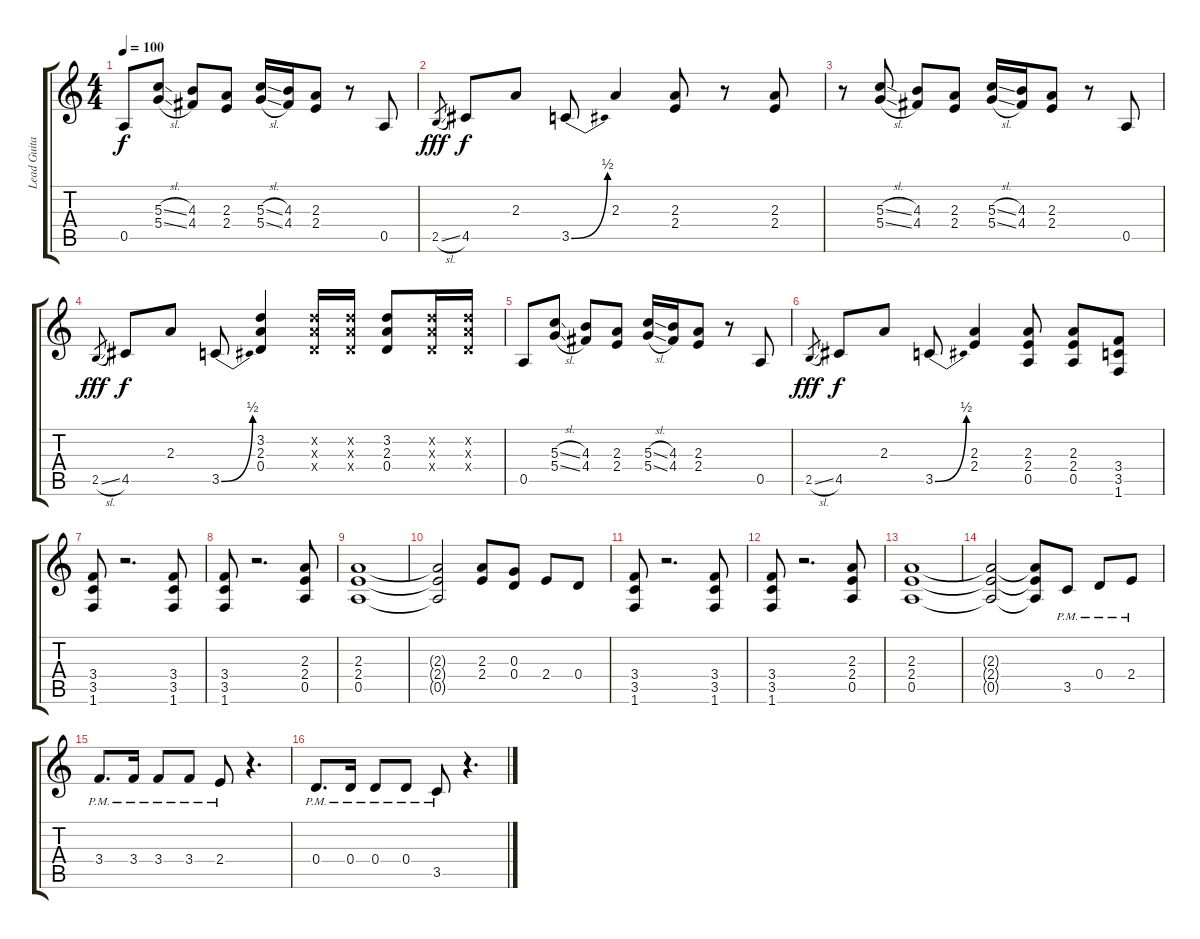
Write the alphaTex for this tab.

\track ("Lead Guitar" "Lead Guita") {instrument overdrivenguitar}
\staff {score tabs}
\tuning (E4 B3 G3 D3 A2 E2) {hide}
\ts (4 4)
\tempo 100
\clef g2
\ks c
0.5.8{dy f} (5.3{sl} 5.4{sl}).8 (4.3 4.4).8 (2.3 2.4).8 (5.3{sl} 5.4{sl}).16 (4.3 4.4).16 (2.3 2.4).8 r.8 0.5.8 |
2.5{sl}.8{gr dy fff} 4.5.8{dy f} 2.3.8 3.5{be (bend 0 0 60 2)}.8 2.3.4 (2.3 2.4).8 r.8 (2.3 2.4).8 |
r.8 (5.3{sl} 5.4{sl}).8 (4.3 4.4).8 (2.3 2.4).8 (5.3{sl} 5.4{sl}).16 (4.3 4.4).16 (2.3 2.4).8 r.8 0.5.8 |
2.5{sl}.8{gr dy fff} 4.5.8{dy f} 2.3.8 3.5{be (bend 0 0 60 2)}.8 (3.2 2.3 0.4).4 (3.2{x} 2.3{x} 0.4{x}).16 (3.2{x} 2.3{x} 0.4{x}).16 (3.2 2.3 0.4).8 (3.2{x} 2.3{x} 0.4{x}).16 (3.2{x} 2.3{x} 0.4{x}).16 |
0.5.8 (5.3{sl} 5.4{sl}).8 (4.3 4.4).8 (2.3 2.4).8 (5.3{sl} 5.4{sl}).16 (4.3 4.4).16 (2.3 2.4).8 r.8 0.5.8 |
2.5{sl}.8{gr dy fff} 4.5.8{dy f} 2.3.8 3.5{be (bend 0 0 60 2)}.8 (2.3 2.4).4 (2.3 2.4 0.5).8 (2.3 2.4 0.5).8 (3.4 3.5 1.6).8 |
(3.4 3.5 1.6).8 r.2{d} (3.4 3.5 1.6).8 |
(3.4 3.5 1.6).8 r.2{d} (2.3 2.4 0.5).8 |
(2.3 2.4 0.5).1 |
(2.3{t} 2.4{t} 0.5{t}).2 (2.3 2.4).8 (0.3 0.4).8 2.4.8 0.4.8 |
(3.4 3.5 1.6).8 r.2{d} (3.4 3.5 1.6).8 |
(3.4 3.5 1.6).8 r.2{d} (2.3 2.4 0.5).8 |
(2.3 2.4 0.5).1 |
(2.3{t} 2.4{t} 0.5{t}).2 (2.3{t} 2.4{t} 0.5{t}).8 3.5{pm}.8 0.4{pm}.8 2.4{pm}.8 |
3.4{pm}.8{d volume 13} 3.4{pm}.16 3.4{pm}.8 3.4{pm}.8 2.4{pm}.8 r.4{d} |
0.4{pm}.8{d} 0.4{pm}.16 0.4{pm}.8 0.4{pm}.8 3.5{pm}.8 r.4{d}
